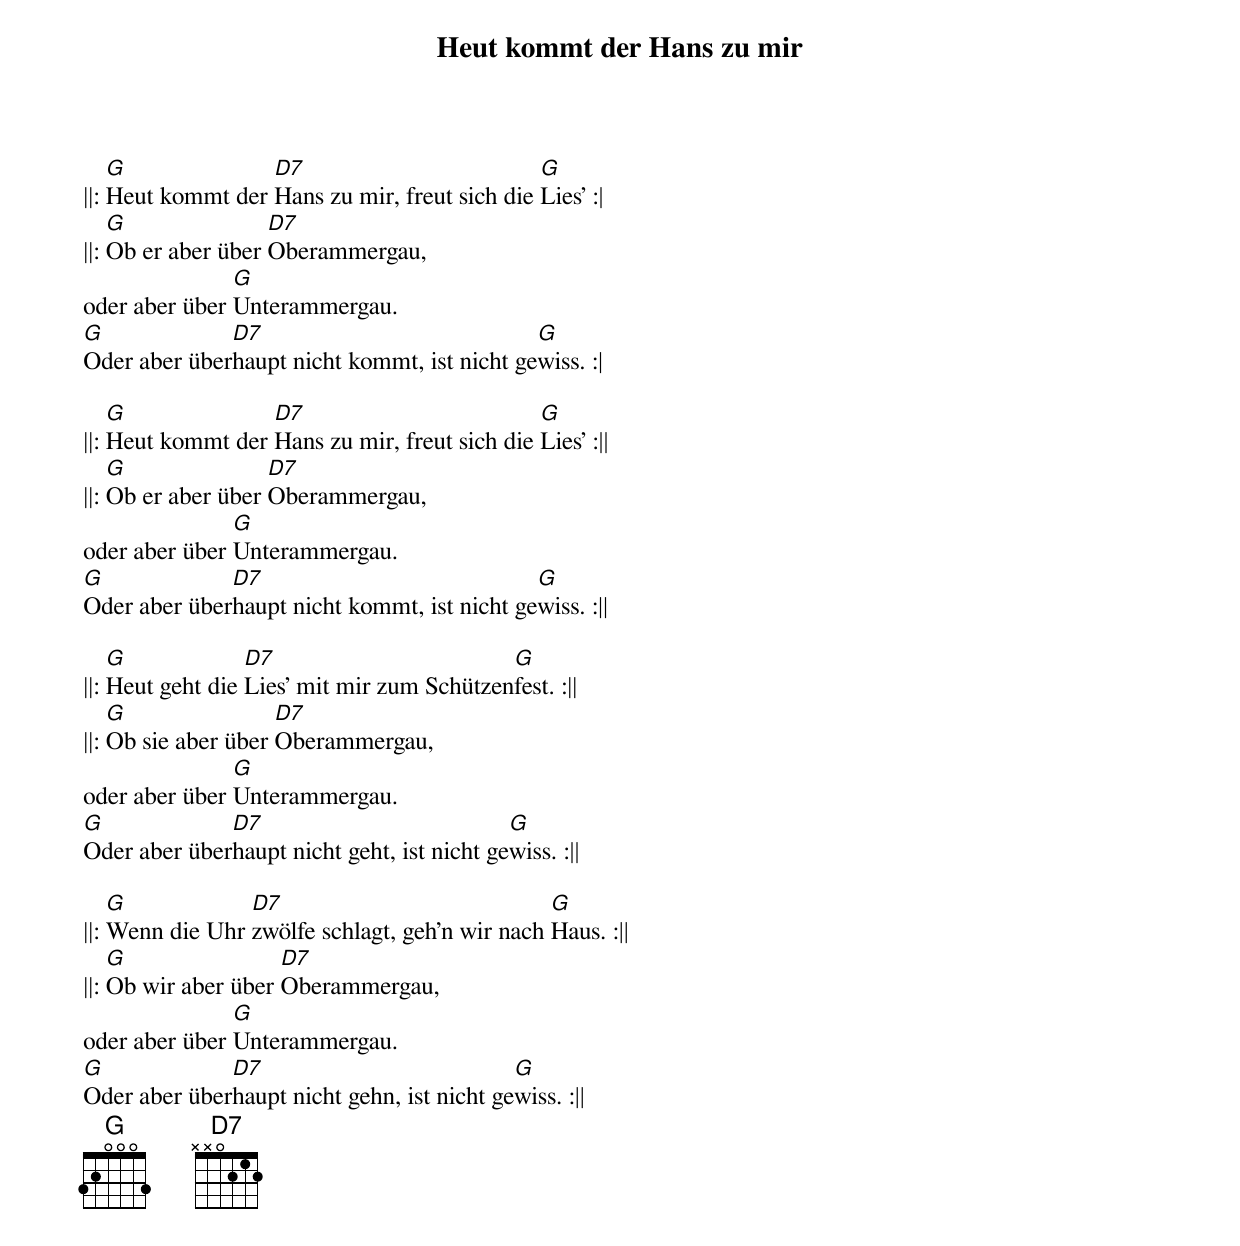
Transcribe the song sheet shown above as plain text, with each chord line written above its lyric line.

Heut kommt der Hans zu mir

    G              D7                          G
||: Heut kommt der Hans zu mir, freut sich die Lies' :|
    G               D7
||: Ob er aber über Oberammergau,
               G
oder aber über Unterammergau.
G             D7                             G
Oder aber überhaupt nicht kommt, ist nicht gewiss. :|

    G              D7                          G
||: Heut kommt der Hans zu mir, freut sich die Lies' :||
    G               D7
||: Ob er aber über Oberammergau,
               G
oder aber über Unterammergau.
G             D7                             G
Oder aber überhaupt nicht kommt, ist nicht gewiss. :||

    G             D7                        G
||: Heut geht die Lies' mit mir zum Schützenfest. :||
    G                D7
||: Ob sie aber über Oberammergau,
               G
oder aber über Unterammergau.
G             D7                            G
Oder aber überhaupt nicht geht, ist nicht gewiss. :||

    G            D7                             G
||: Wenn die Uhr zwölfe schlagt, geh'n wir nach Haus. :||
    G                D7
||: Ob wir aber über Oberammergau,
               G
oder aber über Unterammergau.
G             D7                            G
Oder aber überhaupt nicht gehn, ist nicht gewiss. :||
